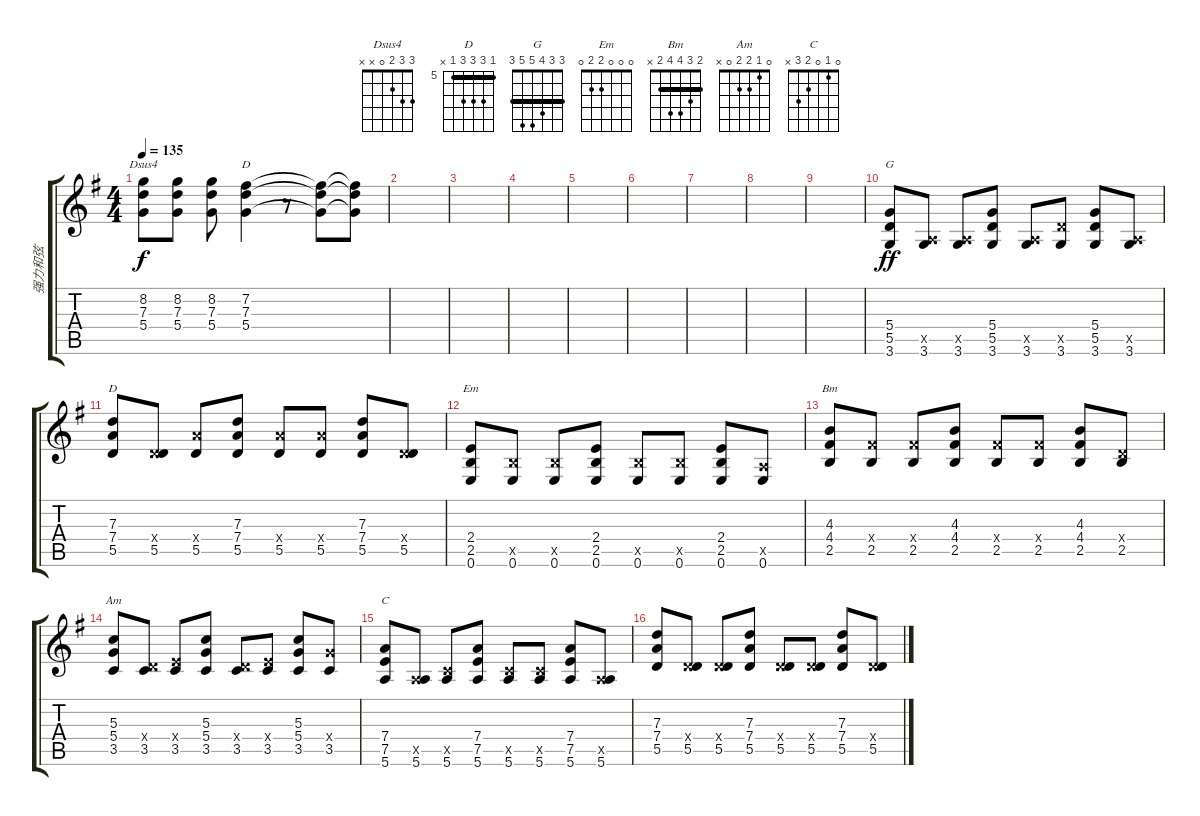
\track ("强力和弦" "强力和弦") {instrument distortionguitar}
\staff {score tabs}
\tuning (E4 B3 G3 D3 A2 E2) {hide}
\chord ("Dsus4" 3 3 2 0 x x)
\chord ("D" 2 3 2 0 x x)
\chord ("G" 3 3 4 5 5 3) {barre 3}
\chord ("D" 5 7 7 7 5 x) {firstfret 5 barre 5}
\chord ("Em" 0 0 0 2 2 0)
\chord ("Bm" 2 3 4 4 2 x) {barre 2}
\chord ("Am" 0 1 2 2 0 x)
\chord ("C" 0 1 0 2 3 x)
\ts (4 4)
\tempo 135
\clef g2
\ks g
(8.2 7.3 5.4).8{ch "Dsus4" dy f volume 11} (8.2 7.3 5.4).8 (8.2 7.3 5.4).8 (7.2 7.3 5.4).4{ch "D"} r.8 (7.2{t} 7.3{t} 5.4{t}).8 (7.2{t} 7.3{t} 5.4{t}).8 |
|
|
|
|
|
|
|
|
(5.4 5.5 3.6).8{ch "G" dy ff volume 13} (0.5{x} 3.6).8 (0.5{x} 3.6).8 (5.4 5.5 3.6).8 (0.5{x} 3.6).8 (5.5{x} 3.6).8 (5.4 5.5 3.6).8 (0.5{x} 3.6).8 |
(7.3 7.4 5.5).8{ch "D"} (0.4{x} 5.5).8 (7.4{x} 5.5).8 (7.3 7.4 5.5).8 (7.4{x} 5.5).8 (7.4{x} 5.5).8 (7.3 7.4 5.5).8 (0.4{x} 5.5).8 |
(2.4 2.5 0.6).8{ch "Em" volume 10 balance 4} (2.5{x} 0.6).8 (2.5{x} 0.6).8 (2.4 2.5 0.6).8 (2.5{x} 0.6).8 (2.5{x} 0.6).8 (2.4 2.5 0.6).8 (0.5{x} 0.6).8 |
(4.3 4.4 2.5).8{ch "Bm"} (4.4{x} 2.5).8 (4.4{x} 2.5).8 (4.3 4.4 2.5).8 (4.4{x} 2.5).8 (4.4{x} 2.5).8 (4.3 4.4 2.5).8 (0.4{x} 2.5).8 |
(5.3 5.4 3.5).8{ch "Am"} (0.4{x} 3.5).8 (2.4{x} 3.5).8 (5.3 5.4 3.5).8 (0.4{x} 3.5).8 (2.4{x} 3.5).8 (5.3 5.4 3.5).8 (5.4{x} 3.5).8 |
(7.4 7.5 5.6).8{ch "C"} (0.5{x} 5.6).8 (3.5{x} 5.6).8 (7.4 7.5 5.6).8 (3.5{x} 5.6).8 (3.5{x} 5.6).8 (7.4 7.5 5.6).8 (0.5{x} 5.6).8 |
(7.3 7.4 5.5).8 (0.4{x} 5.5).8 (0.4{x} 5.5).8 (7.3 7.4 5.5).8 (0.4{x} 5.5).8 (0.4{x} 5.5).8 (7.3 7.4 5.5).8 (0.4{x} 5.5).8
